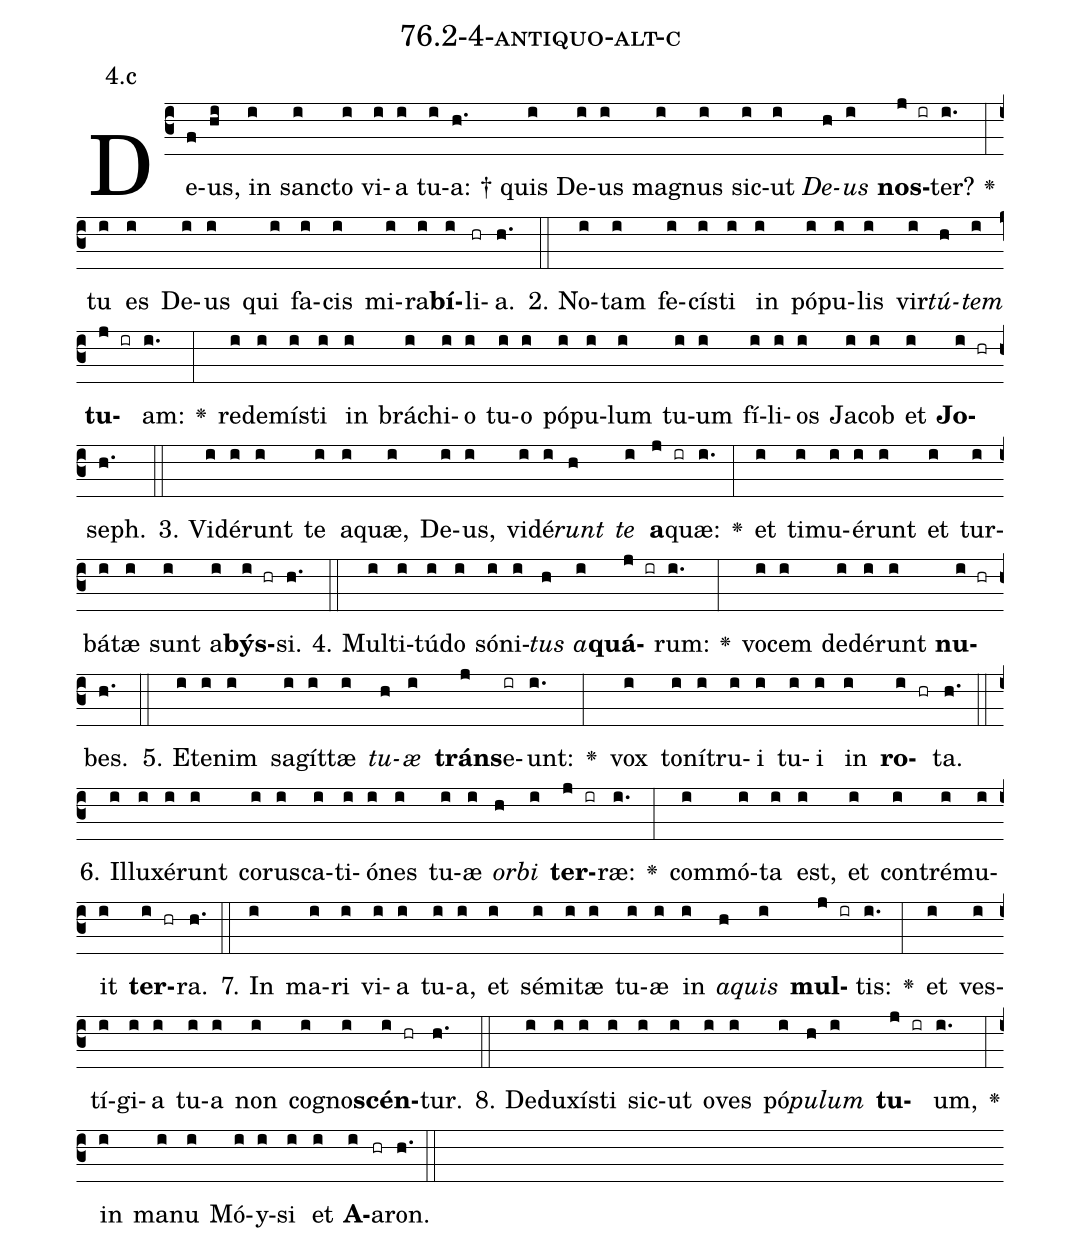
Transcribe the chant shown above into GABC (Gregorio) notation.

name: 76.2-4-antiquo-alt-c;
annotation: 4.c;
%%
(c3)De(f)us,(hi) in(i) sanc(i)to(i) vi(i)a(i) tu(i)a: †(h.) quis(i) De(i)us(i) ma(i)gnus(i) sic(i)ut(i) <i>De</i>(h)<i>us</i>(i) <b>nos</b>(j ir)ter?(i.) <v>\greheightstar</v>(:) tu(i) es(i) De(i)us(i) qui(i) fa(i)cis(i) mi(i)ra(i)<b>bí</b>(i)li(hr)a.(h.) (::)
2. No(i)tam(i) fe(i)cís(i)ti(i) in(i) pó(i)pu(i)lis(i) vir(i)<i>tú</i>(h)<i>tem</i>(i) <b>tu</b>(j ir)am:(i.) <v>\greheightstar</v>(:) red(i)e(i)mís(i)ti(i) in(i) brá(i)chi(i)o(i) tu(i)o(i) pó(i)pu(i)lum(i) tu(i)um(i) fí(i)li(i)os(i) Ja(i)cob(i) et(i) <b>Jo</b>(i hr)seph.(h.) (::)
3. Vi(i)dé(i)runt(i) te(i) a(i)quæ,(i) De(i)us,(i) vi(i)dé(i)<i>runt</i>(h) <i>te</i>(i) <b>a</b>(j ir)quæ:(i.) <v>\greheightstar</v>(:) et(i) ti(i)mu(i)é(i)runt(i) et(i) tur(i)bá(i)tæ(i) sunt(i) a(i)<b>býs</b>(i hr)si.(h.) (::)
4. Mul(i)ti(i)tú(i)do(i) só(i)ni(i)<i>tus</i>(h) <i>a</i>(i)<b>quá</b>(j ir)rum:(i.) <v>\greheightstar</v>(:) vo(i)cem(i) de(i)dé(i)runt(i) <b>nu</b>(i hr)bes.(h.) (::)
5. Et(i)e(i)nim(i) sa(i)gít(i)tæ(i) <i>tu</i>(h)<i>æ</i>(i) <b>tráns</b>(j)e(ir)unt:(i.) <v>\greheightstar</v>(:) vox(i) to(i)ní(i)tru(i)i(i) tu(i)i(i) in(i) <b>ro</b>(i hr)ta.(h.) (::)
6. Il(i)lu(i)xé(i)runt(i) co(i)rus(i)ca(i)ti(i)ó(i)nes(i) tu(i)æ(i) <i>or</i>(h)<i>bi</i>(i) <b>ter</b>(j ir)ræ:(i.) <v>\greheightstar</v>(:) com(i)mó(i)ta(i) est,(i) et(i) con(i)tré(i)mu(i)it(i) <b>ter</b>(i hr)ra.(h.) (::)
7. In(i) ma(i)ri(i) vi(i)a(i) tu(i)a,(i) et(i) sé(i)mi(i)tæ(i) tu(i)æ(i) in(i) <i>a</i>(h)<i>quis</i>(i) <b>mul</b>(j ir)tis:(i.) <v>\greheightstar</v>(:) et(i) ves(i)tí(i)gi(i)a(i) tu(i)a(i) non(i) co(i)gno(i)<b>scén</b>(i hr)tur.(h.) (::)
8. De(i)du(i)xís(i)ti(i) sic(i)ut(i) o(i)ves(i) pó(i)<i>pu</i>(h)<i>lum</i>(i) <b>tu</b>(j ir)um,(i.) <v>\greheightstar</v>(:) in(i) ma(i)nu(i) Mó(i)y(i)si(i) et(i) <b>A</b>(i)a(hr)ron.(h.) (::)
